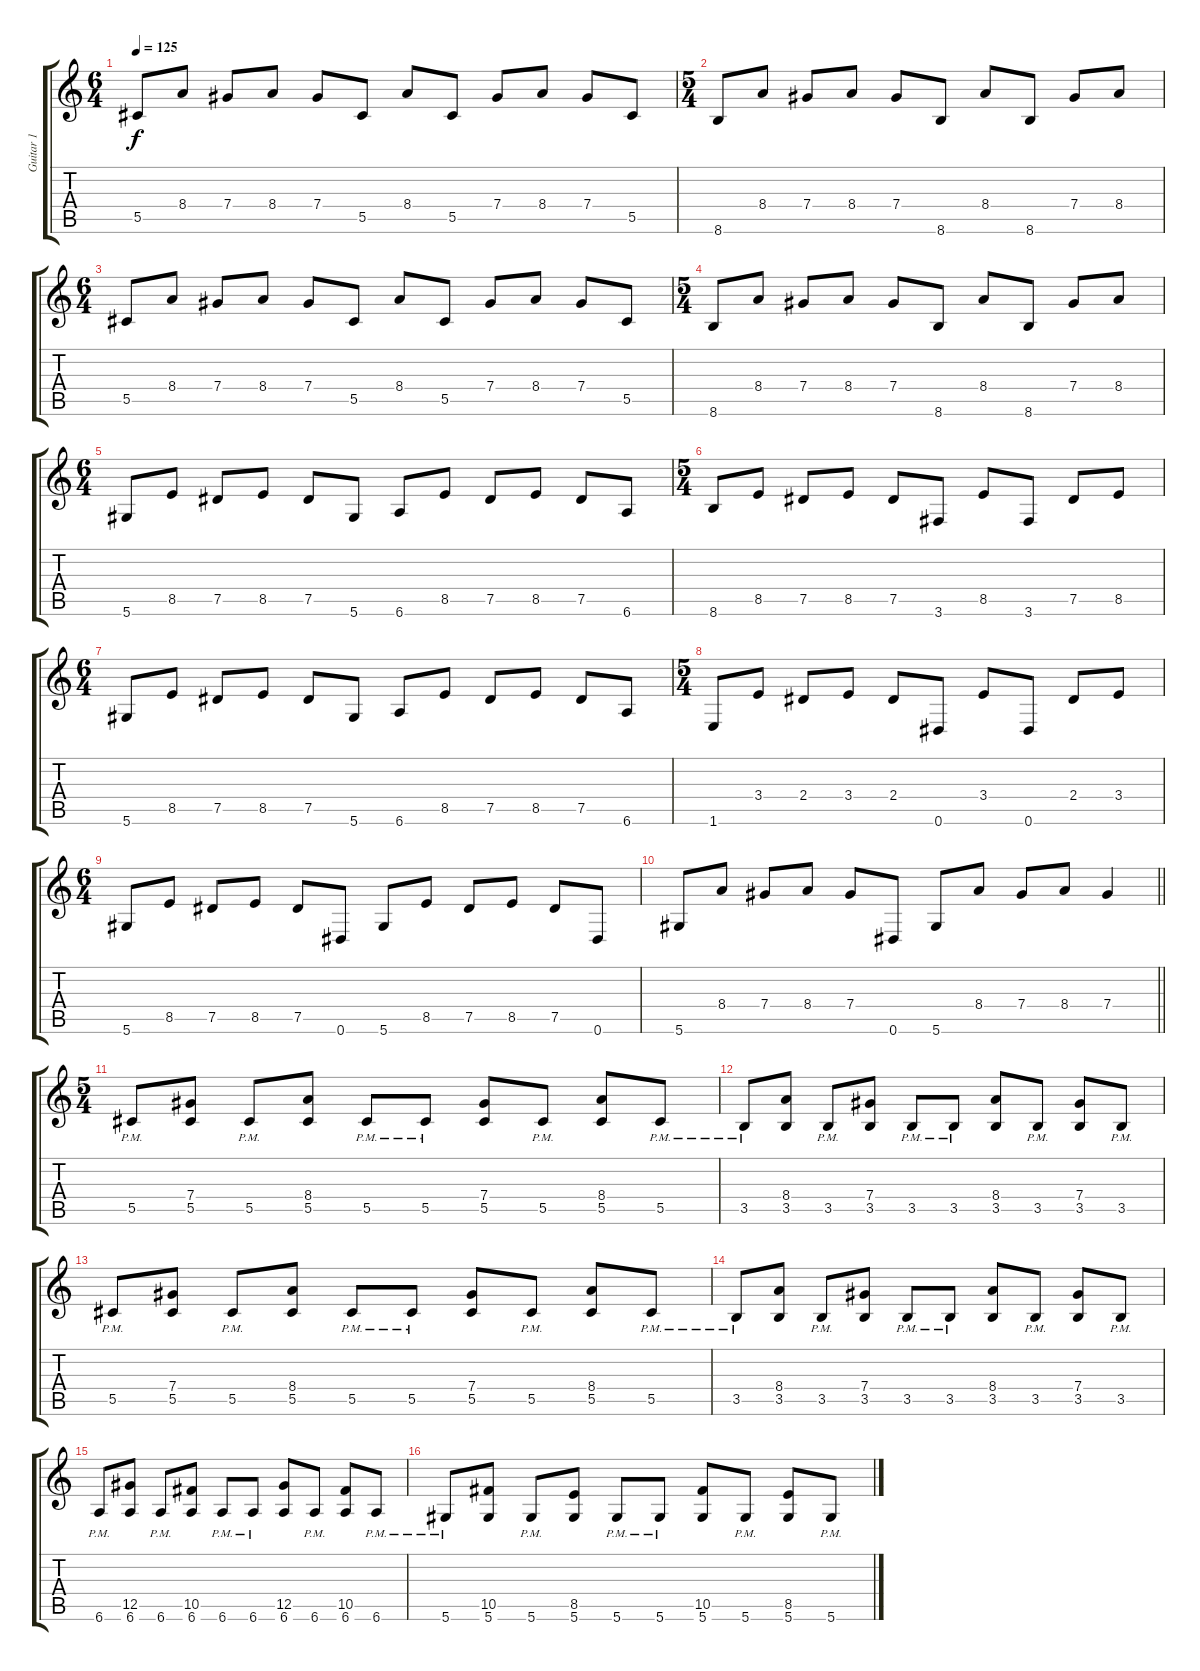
\track ("Guitar 1" "Guitar 1") {instrument distortionguitar}
\staff {score tabs}
\tuning (Eb4 Bb3 Gb3 Db3 Ab2 Eb2) {hide}
\ts (6 4)
\tempo 125
\clef g2
\ks c
5.5.8{dy f} 8.4.8 7.4.8 8.4.8 7.4.8 5.5.8 8.4.8 5.5.8 7.4.8 8.4.8 7.4.8 5.5.8 |
\ts (5 4)
8.6.8 8.4.8 7.4.8 8.4.8 7.4.8 8.6.8 8.4.8 8.6.8 7.4.8 8.4.8 |
\ts (6 4)
5.5.8 8.4.8 7.4.8 8.4.8 7.4.8 5.5.8 8.4.8 5.5.8 7.4.8 8.4.8 7.4.8 5.5.8 |
\ts (5 4)
8.6.8 8.4.8 7.4.8 8.4.8 7.4.8 8.6.8 8.4.8 8.6.8 7.4.8 8.4.8 |
\ts (6 4)
5.6.8 8.5.8 7.5.8 8.5.8 7.5.8 5.6.8 6.6.8 8.5.8 7.5.8 8.5.8 7.5.8 6.6.8 |
\ts (5 4)
8.6.8 8.5.8 7.5.8 8.5.8 7.5.8 3.6.8 8.5.8 3.6.8 7.5.8 8.5.8 |
\ts (6 4)
5.6.8 8.5.8 7.5.8 8.5.8 7.5.8 5.6.8 6.6.8 8.5.8 7.5.8 8.5.8 7.5.8 6.6.8 |
\ts (5 4)
1.6.8 3.4.8 2.4.8 3.4.8 2.4.8 0.6.8 3.4.8 0.6.8 2.4.8 3.4.8 |
\ts (6 4)
5.6.8 8.5.8 7.5.8 8.5.8 7.5.8 0.6.8 5.6.8 8.5.8 7.5.8 8.5.8 7.5.8 0.6.8 |
\barLineRight lightlight
5.6.8 8.4.8 7.4.8 8.4.8 7.4.8 0.6.8 5.6.8 8.4.8 7.4.8 8.4.8 7.4.4 |
\ts (5 4)
5.5{pm}.8 (7.4 5.5).8 5.5{pm}.8 (8.4 5.5).8 5.5{pm}.8 5.5{pm}.8 (7.4 5.5).8 5.5{pm}.8 (8.4 5.5).8 5.5{pm}.8 |
3.5{pm}.8 (8.4 3.5).8 3.5{pm}.8 (7.4 3.5).8 3.5{pm}.8 3.5{pm}.8 (8.4 3.5).8 3.5{pm}.8 (7.4 3.5).8 3.5{pm}.8 |
5.5{pm}.8 (7.4 5.5).8 5.5{pm}.8 (8.4 5.5).8 5.5{pm}.8 5.5{pm}.8 (7.4 5.5).8 5.5{pm}.8 (8.4 5.5).8 5.5{pm}.8 |
3.5{pm}.8 (8.4 3.5).8 3.5{pm}.8 (7.4 3.5).8 3.5{pm}.8 3.5{pm}.8 (8.4 3.5).8 3.5{pm}.8 (7.4 3.5).8 3.5{pm}.8 |
6.6{pm}.8 (12.5 6.6).8 6.6{pm}.8 (10.5 6.6).8 6.6{pm}.8 6.6{pm}.8 (12.5 6.6).8 6.6{pm}.8 (10.5 6.6).8 6.6{pm}.8 |
5.6{pm}.8 (10.5 5.6).8 5.6{pm}.8 (8.5 5.6).8 5.6{pm}.8 5.6{pm}.8 (10.5 5.6).8 5.6{pm}.8 (8.5 5.6).8 5.6{pm}.8
